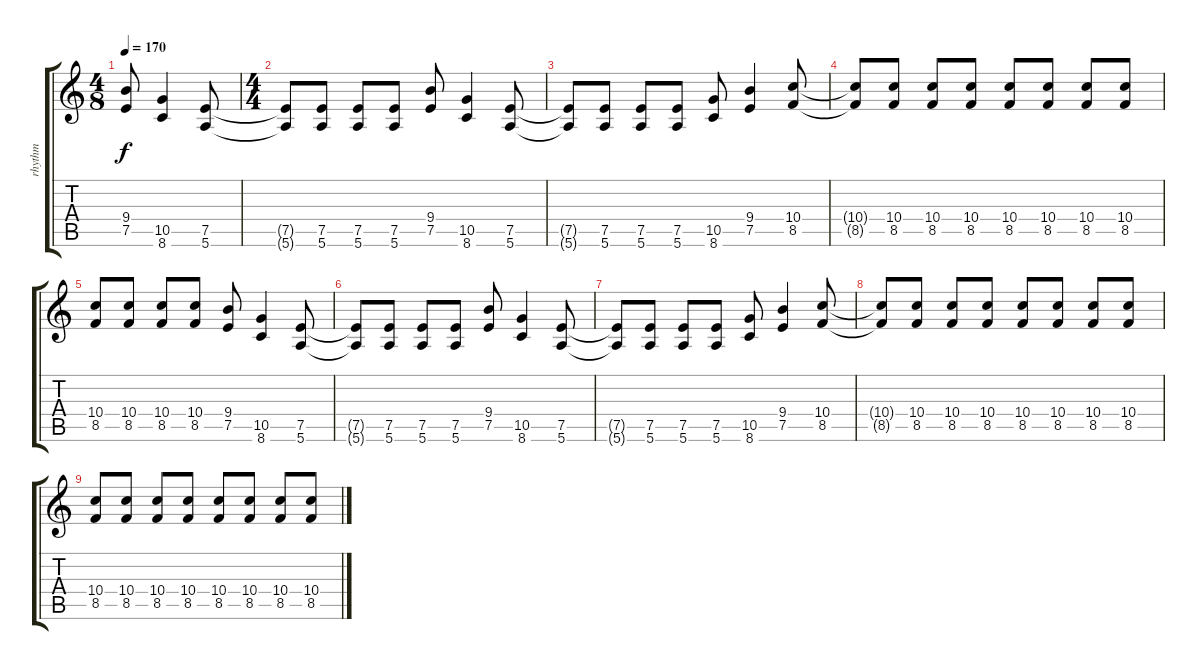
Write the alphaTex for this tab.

\track ("rhythm" "rhythm") {instrument distortionguitar}
\staff {score tabs}
\tuning (E4 B3 G3 D3 A2 E2) {hide}
\ts (4 8)
\tempo 170
\clef g2
\ks c
(9.4 7.5).8{dy f instrument distortionguitar} (10.5 8.6).4 (7.5 5.6).8 |
\ts (4 4)
(7.5{t} 5.6{t}).8 (7.5 5.6).8 (7.5 5.6).8 (7.5 5.6).8 (9.4 7.5).8 (10.5 8.6).4 (7.5 5.6).8 |
(7.5{t} 5.6{t}).8 (7.5 5.6).8 (7.5 5.6).8 (7.5 5.6).8 (10.5 8.6).8 (9.4 7.5).4 (10.4 8.5).8 |
(10.4{t} 8.5{t}).8 (10.4 8.5).8 (10.4 8.5).8 (10.4 8.5).8 (10.4 8.5).8 (10.4 8.5).8 (10.4 8.5).8 (10.4 8.5).8 |
(10.4 8.5).8 (10.4 8.5).8 (10.4 8.5).8 (10.4 8.5).8 (9.4 7.5).8 (10.5 8.6).4 (7.5 5.6).8 |
(7.5{t} 5.6{t}).8 (7.5 5.6).8 (7.5 5.6).8 (7.5 5.6).8 (9.4 7.5).8 (10.5 8.6).4 (7.5 5.6).8 |
(7.5{t} 5.6{t}).8 (7.5 5.6).8 (7.5 5.6).8 (7.5 5.6).8 (10.5 8.6).8 (9.4 7.5).4 (10.4 8.5).8 |
(10.4{t} 8.5{t}).8 (10.4 8.5).8 (10.4 8.5).8 (10.4 8.5).8 (10.4 8.5).8 (10.4 8.5).8 (10.4 8.5).8 (10.4 8.5).8 |
(10.4 8.5).8 (10.4 8.5).8 (10.4 8.5).8 (10.4 8.5).8 (10.4 8.5).8 (10.4 8.5).8 (10.4 8.5).8 (10.4 8.5).8
